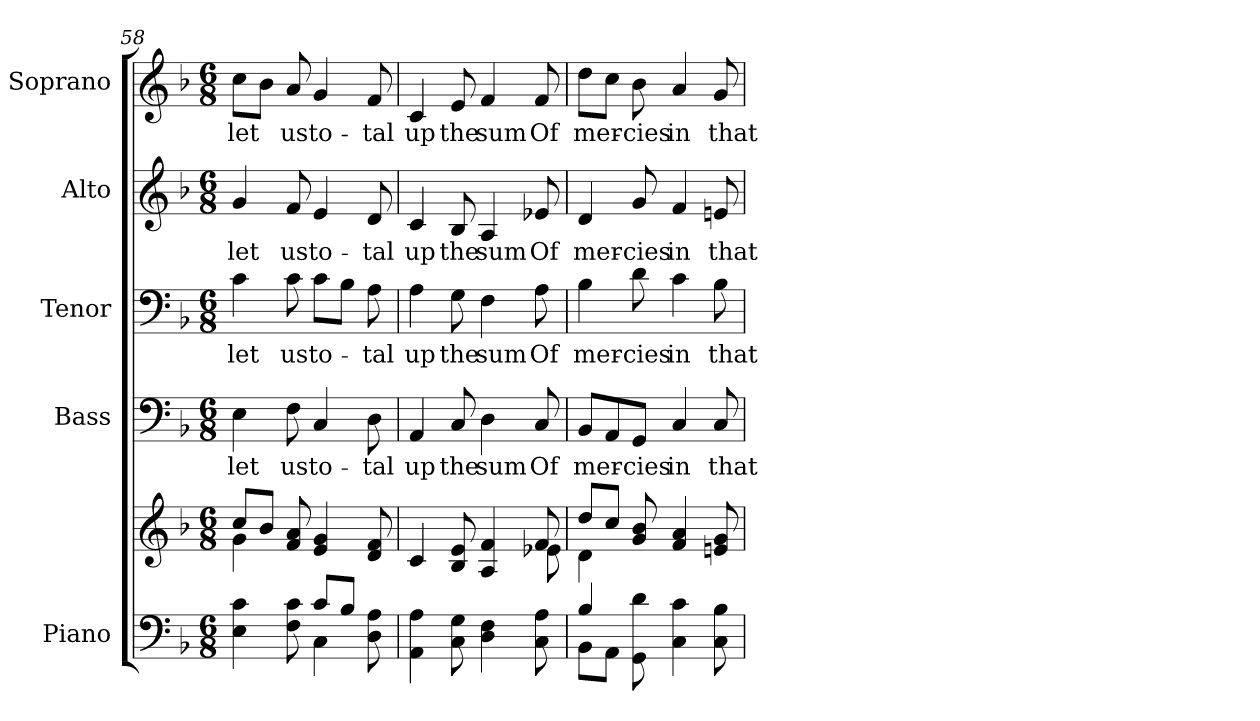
**kern	**kern	**kern	**text	**kern	**text	**kern	**text	**kern	**text
*part5	*part5	*part4	*part4	*part3	*part3	*part2	*part2	*part1	*part1
*staff6	*staff5	*staff4	*staff4	*staff3	*staff3	*staff2	*staff2	*staff1	*staff1
*I"Piano	*	*I"Bass	*	*I"Tenor	*	*I"Alto	*	*I"Soprano	*
*I'Pno.	*	*I'B.	*	*I'T.	*	*I'A.	*	*I'S.	*
!!LO:PB:g=z
*clefF4	*clefG2	*clefF4	*	*clefF4	*	*clefG2	*	*clefG2	*
*k[b-]	*k[b-]	*k[b-]	*	*k[b-]	*	*k[b-]	*	*k[b-]	*
*F:	*F:	*F:	*	*F:	*	*F:	*	*F:	*
*M6/8	*M6/8	*M6/8	*	*M6/8	*	*M6/8	*	*M6/8	*
=58	=58	=58	=58	=58	=58	=58	=58	=58	=58
*^	*^	*	*	*	*	*	*	*	*
!	!	!	!	!	!LO:LY:b:color=#000000	!	!	!	!	!	!
!	!	!	!	!	!	!	!LO:LY:b:color=#000000	!	!	!	!
!	!	!	!	!	!	!	!	!	!LO:LY:b:color=#000000	!	!
!	!	!	!	!	!	!	!	!	!	!	!LO:LY:b:color=#000000
4Ei\ 4ci	4.ryy	8cci/L	4gi\	4Ei\	let	4ci\	let	4gi/	let	8cci\L	let
.	.	8b-i/J	.	.	.	.	.	.	.	8b-i\J	.
!	!	!	!	!	!LO:LY:b:color=#000000	!	!	!	!	!	!
!	!	!	!	!	!	!	!LO:LY:b:color=#000000	!	!	!	!
!	!	!	!	!	!	!	!	!	!LO:LY:b:color=#000000	!	!
!	!	!	!	!	!	!	!	!	!	!	!LO:LY:b:color=#000000
8Fi\ 8ci	.	8fi/ 8ai	8ryy	8Fi\	us	8ci\	us	8fi/	us	8ai/	us
!	!	!	!	!	!LO:LY:b:color=#000000	!	!	!	!	!	!
!	!	!	!	!	!	!	!LO:LY:b:color=#000000	!	!	!	!
!	!	!	!	!	!	!	!	!	!LO:LY:b:color=#000000	!	!
!	!	!	!	!	!	!	!	!	!	!	!LO:LY:b:color=#000000
8ci/L	4Ci\	4ei/ 4gi	4.ryy	4Ci/	to-	8ci\L	to-	4ei/	to-	4gi/	to-
8B-i/J	.	.	.	.	.	8B-i\J	.	.	.	.	.
!	!	!	!	!	!LO:LY:b:color=#000000	!	!	!	!	!	!
!	!	!	!	!	!	!	!LO:LY:b:color=#000000	!	!	!	!
!	!	!	!	!	!	!	!	!	!LO:LY:b:color=#000000	!	!
!	!	!	!	!	!	!	!	!	!	!	!LO:LY:b:color=#000000
8Di\ 8Ai	8ryy	8di/ 8fi	.	8Di\	-tal	8Ai\	-tal	8di/	-tal	8fi/	-tal
*v	*v	*	*	*	*	*	*	*	*	*	*
=59	=59	=59	=59	=59	=59	=59	=59	=59	=59	=59
*^	*	*	*	*	*	*	*	*	*	*
!	!	!	!	!	!LO:LY:b:color=#000000	!	!	!	!	!	!
*v	*v	*	*	*	*	*	*	*	*	*	*
*^	*	*	*	*	*	*	*	*	*	*
!	!	!	!	!	!	!	!LO:LY:b:color=#000000	!	!	!	!
*v	*v	*	*	*	*	*	*	*	*	*	*
*^	*	*	*	*	*	*	*	*	*	*
!	!	!	!	!	!	!	!	!	!LO:LY:b:color=#000000	!	!
*v	*v	*	*	*	*	*	*	*	*	*	*
*^	*	*	*	*	*	*	*	*	*	*
!	!	!	!	!	!	!	!	!	!	!	!LO:LY:b:color=#000000
*v	*v	*	*	*	*	*	*	*	*	*	*
4AAi\ 4Ai	4ci/	4.ryy	4AAi/	up	4Ai\	up	4ci/	up	4ci/	up
!	!	!	!	!LO:LY:b:color=#000000	!	!	!	!	!	!
!	!	!	!	!	!	!LO:LY:b:color=#000000	!	!	!	!
!	!	!	!	!	!	!	!	!LO:LY:b:color=#000000	!	!
!	!	!	!	!	!	!	!	!	!	!LO:LY:b:color=#000000
8Ci\ 8Gi	8B-i/ 8ei	.	8Ci/	the	8Gi\	the	8B-i/	the	8ei/	the
!	!	!	!	!LO:LY:b:color=#000000	!	!	!	!	!	!
!	!	!	!	!	!	!LO:LY:b:color=#000000	!	!	!	!
!	!	!	!	!	!	!	!	!LO:LY:b:color=#000000	!	!
!	!	!	!	!	!	!	!	!	!	!LO:LY:b:color=#000000
4Di\ 4Fi	4Ai/ 4fi	8ryy	4Di\	sum	4Fi\	sum	4Ai/	sum	4fi/	sum
.	.	8ryy	.	.	.	.	.	.	.	.
!	!	!	!	!LO:LY:b:color=#000000	!	!	!	!	!	!
!	!	!	!	!	!	!LO:LY:b:color=#000000	!	!	!	!
!	!	!	!	!	!	!	!	!LO:LY:b:color=#000000	!	!
!	!	!	!	!	!	!	!	!	!	!LO:LY:b:color=#000000
8Ci\ 8Ai	8fi/	8e-Xi\	8Ci/	Of	8Ai\	Of	8e-Xi/	Of	8fi/	Of
!!LO:PB:g=z
=60	=60	=60	=60	=60	=60	=60	=60	=60	=60	=60
*^	*	*	*	*	*	*	*	*	*	*
!	!	!	!	!	!LO:LY:b:color=#000000	!	!	!	!	!	!
!	!	!	!	!	!	!	!LO:LY:b:color=#000000	!	!	!	!
!	!	!	!	!	!	!	!	!	!LO:LY:b:color=#000000	!	!
!	!	!	!	!	!	!	!	!	!	!	!LO:LY:b:color=#000000
4B-i/	8BB-i\L	8ddi/L	4di\	8BB-i/L	mer-	4B-i\	mer-	4di/	mer-	8ddi\L	mer-
.	8AAi\J	8cci/J	.	8AAi/	.	.	.	.	.	8cci\J	.
!	!	!	!	!	!LO:LY:b:color=#000000	!	!	!	!	!	!
!	!	!	!	!	!	!	!LO:LY:b:color=#000000	!	!	!	!
!	!	!	!	!	!	!	!	!	!LO:LY:b:color=#000000	!	!
!	!	!	!	!	!	!	!	!	!	!	!LO:LY:b:color=#000000
8GGi\ 8di	8ryy	8gi/ 8b-i	8ryy	8GGi/J	-cies	8di\	-cies	8gi/	-cies	8b-i\	-cies
!	!	!	!	!	!LO:LY:b:color=#000000	!	!	!	!	!	!
!	!	!	!	!	!	!	!LO:LY:b:color=#000000	!	!	!	!
!	!	!	!	!	!	!	!	!	!LO:LY:b:color=#000000	!	!
!	!	!	!	!	!	!	!	!	!	!	!LO:LY:b:color=#000000
4Ci\ 4ci	4.ryy	4fi/ 4ai	4.ryy	4Ci/	in	4ci\	in	4fi/	in	4ai/	in
!	!	!	!	!	!LO:LY:b:color=#000000	!	!	!	!	!	!
!	!	!	!	!	!	!	!LO:LY:b:color=#000000	!	!	!	!
!	!	!	!	!	!	!	!	!	!LO:LY:b:color=#000000	!	!
!	!	!	!	!	!	!	!	!	!	!	!LO:LY:b:color=#000000
8Ci\ 8B-i	.	8eni/ 8gi	.	8Ci/	that	8B-i\	that	8eni/	that	8gi/	that
*v	*v	*	*	*	*	*	*	*	*	*	*
*	*v	*v	*	*	*	*	*	*	*	*
=	=	=	=	=	=	=	=	=	=
*-	*-	*-	*-	*-	*-	*-	*-	*-	*-
